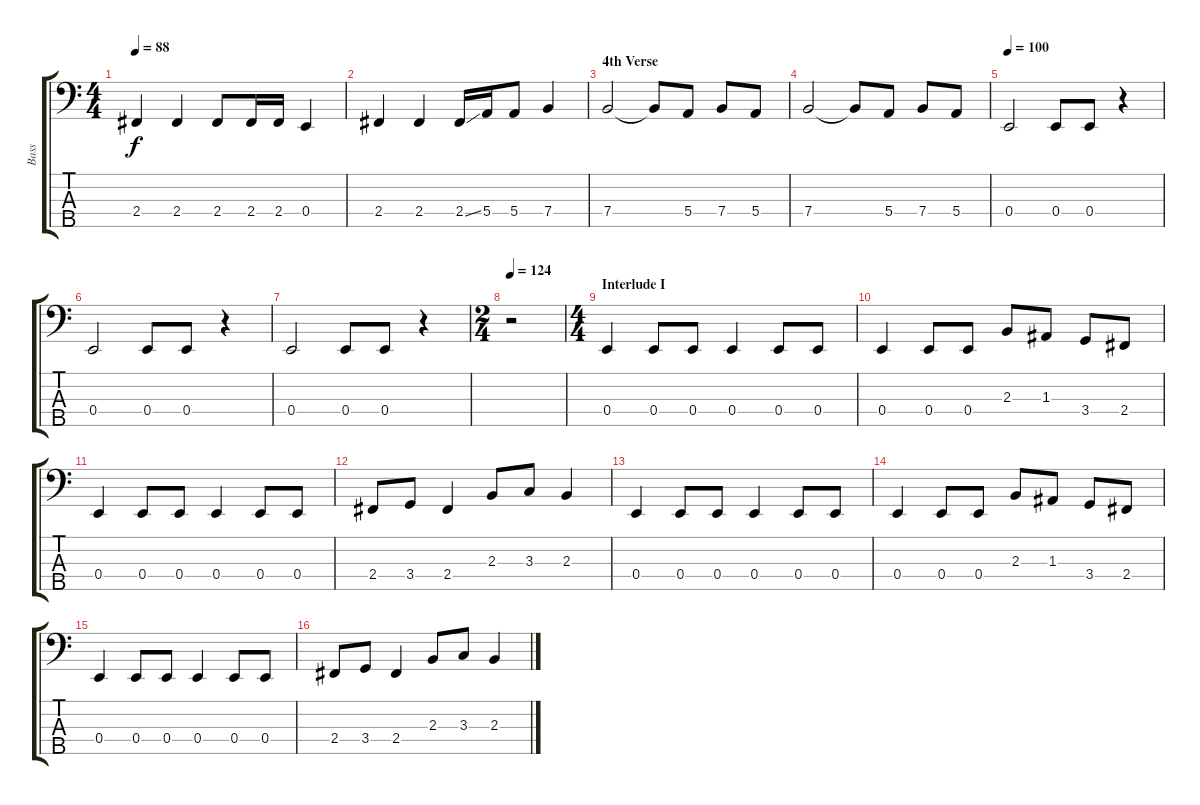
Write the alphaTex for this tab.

\track ("Bass" "Bass") {instrument electricbassfinger}
\staff {score tabs}
\tuning (G2 D2 A1 E1 B0) {hide}
\ts (4 4)
\tempo 88
\clef f4
\ks c
2.4.4{dy f} 2.4.4 2.4.8 2.4.16 2.4.16 0.4.4 |
2.4.4 2.4.4 2.4{ss}.16 5.4.16 5.4.8 7.4.4 |
\section ("" "4th Verse")
7.4.2 7.4{t}.8 5.4.8 7.4.8 5.4.8 |
7.4.2 7.4{t}.8 5.4.8 7.4.8 5.4.8 |
\tempo 100
0.4.2 0.4.8 0.4.8 r.4 |
0.4.2 0.4.8 0.4.8 r.4 |
0.4.2 0.4.8 0.4.8 r.4 |
\ts (2 4)
\tempo 124
r.2 |
\ts (4 4)
\section ("" "Interlude I")
0.4.4 0.4.8 0.4.8 0.4.4 0.4.8 0.4.8 |
0.4.4 0.4.8 0.4.8 2.3.8 1.3.8 3.4.8 2.4.8 |
0.4.4 0.4.8 0.4.8 0.4.4 0.4.8 0.4.8 |
2.4.8 3.4.8 2.4.4 2.3.8 3.3.8 2.3.4 |
0.4.4 0.4.8 0.4.8 0.4.4 0.4.8 0.4.8 |
0.4.4 0.4.8 0.4.8 2.3.8 1.3.8 3.4.8 2.4.8 |
0.4.4 0.4.8 0.4.8 0.4.4 0.4.8 0.4.8 |
2.4.8 3.4.8 2.4.4 2.3.8 3.3.8 2.3.4
